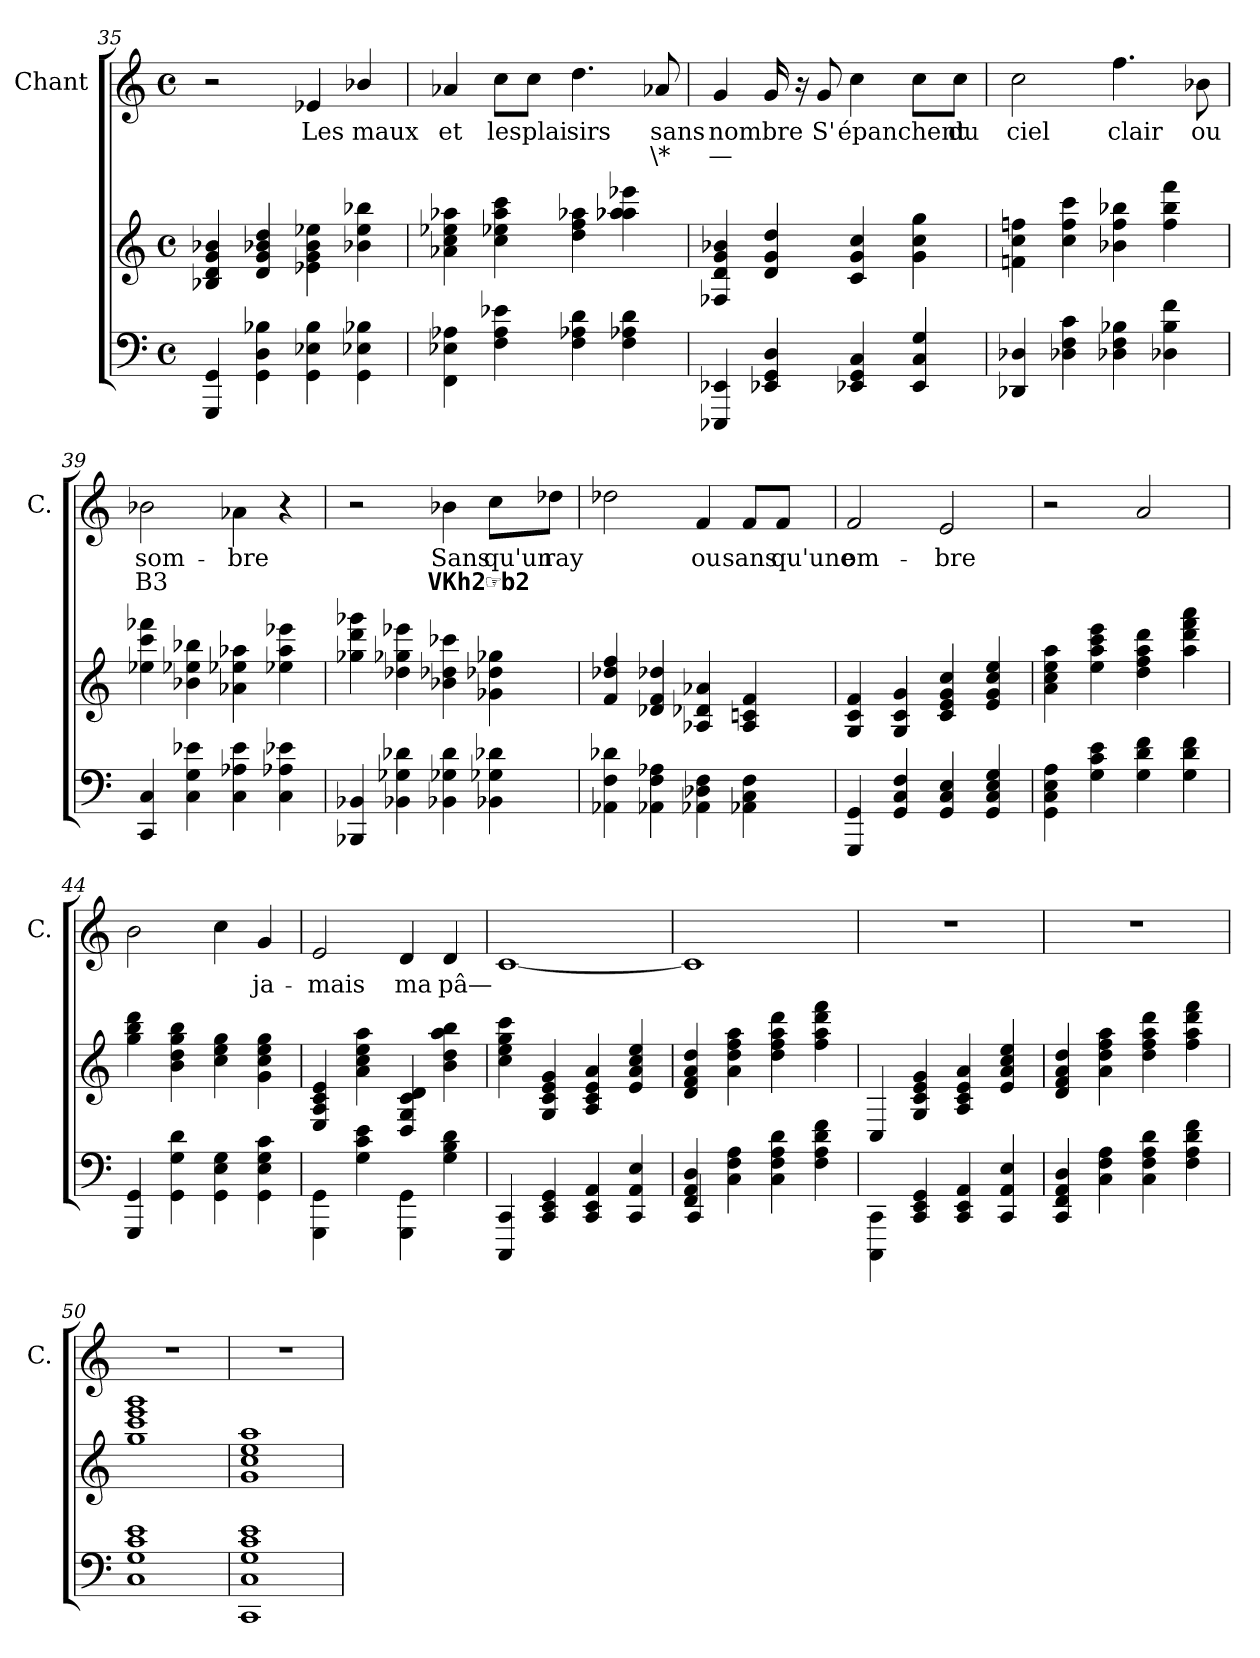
**kern	**kern	**kern	**text	**text
*part3	*part2	*part1	*part1	*part1
*staff3	*staff2	*staff1	*staff1	*staff1
*	*	*I"Chant	*	*
*	*	*I'C.	*	*
*clefF4	*clefG2	*clefG2	*	*
*k[]	*k[]	*k[]	*	*
*M4/4	*M4/4	*M4/4	*	*
*met(c)	*met(c)	*met(c)	*	*
=35	=35	=35	=35	=35
4GGi/ 4GGGi/	4b-Xj/ 4gj/ 4dj/ 4B-Xj/	2r	.	.
4GGi\ 4Di\ 4B-Xi\	4dj/ 4gj/ 4ddj/ 4b-Xj/	.	.	.
4GGi\ 4E-Xi\ 4B-i\	4e-Xj\ 4gj\ 4b-j\ 4ee-Xj\	4e-Xj/	Les	.
4GGi\ 4E-Xi\ 4B-Xi\	4b-Xj\ 4ee-j\ 4bb-Xj\	4b-Xj/	maux	.
!!LO:LB:g=z
=36	=36	=36	=36	=36
4FFi\ 4E-Xi\ 4A-Xi\	4a-Xj\ 4ccj\ 4ee-Xj\ 4aa-Xj\	4a-Xj/	et	.
4Fi\ 4A-i\ 4e-Xi\	4ccj\ 4ee-Xj\ 4aa-j\ 4cccj\	8ccj\L	les	.
.	.	8ccj\J	plai	.
4Fi\ 4A-Xi\ 4di\	4aa-Xj\ 4ffj\ 4ddj\	4.ddj\	sirs	.
4Fi\ 4A-Xi\ 4di\	4aa-Xj\ 4eee-Xj\ 4aa-Xj\	.	.	.
.	.	8a-Xj/	sans	\*
=37	=37	=37	=37	=37
4EE-Xi/ 4EEE-Xi/	4b-Xj/ 4gj/ 4dj/ 4F-Xj/	4gj/	nombre	—
4EE-Xi/ 4Di/ 4GGi/	4ddj/ 4gj/ 4dj/	16gj/	.	.
.	.	16r	.	.
.	.	8gj/	S'	.
4Ci/ 4GGi/ 4EE-Xi/	4ccj/ 4gj/ 4cj/	4ccj\	épanchent	.
4Gi/ 4Ci/ 4EE-i/	4gj\ 4ccj\ 4ggj\	8ccj\L	.	.
.	.	8ccj\J	du	.
=38	=38	=38	=38	=38
4D-Xi/ 4DD-Xi/	4fnj\ 4ccj\ 4ffnj\	2ccj\	ciel	.
4D-Xi\ 4Fi\ 4ci\	4ccj\ 4ffj\ 4cccj\	.	.	.
4D-Xi\ 4Fi\ 4B-Xi\	4b-Xj\ 4ffj\ 4bb-Xj\	4.ffj\	clair	.
4D-Xi\ 4B-i\ 4fi\	4ffj\ 4bb-j\ 4fffj\	.	.	.
.	.	8b-Xj\	ou	.
=39	=39	=39	=39	=39
4Ci/ 4CCi/	4ee-Xj\ 4cccj\ 4fff-Xj\	2b-Xj\	som-	B3
4Ci\ 4Gi\ 4e-Xi\	4b-Xj\ 4ee-Xj\ 4bb-Xj\	.	.	.
4Ci\ 4A-Xi\ 4e-i\	4a-Xj\ 4ee-Xj\ 4aa-Xj\	4a-Xj\	bre	.
4Ci\ 4A-Xi\ 4e-Xi\	4ee-Xj\ 4aa-j\ 4eee-Xj\	4r	.	.
=40	=40	=40	=40	=40
4BB-Xi/ 4BBB-Xi/	4gg-Xj\ 4ggg-Xj\ 4dddj\	2r	.	.
4BB-Xi\ 4G-Xi\ 4d-Xi\	4dd-Xj\ 4gg-Xj\ 4eee-Xj\	.	.	.
4BB-Xi\ 4G-Xi\ 4d-i\	4b-Xj\ 4dd-Xj\ 4ccc-Xj\	4b-Xj\	Sans	VKh2☞b2
4BB-Xi\ 4G-Xi\ 4d-Xi\	4g-Xj\ 4dd-Xj\ 4gg-Xj\	8ccj\L	qu'un	.
.	.	8dd-Xj\J	ray	.
!!LO:LB:g=z
=41	=41	=41	=41	=41
4AA-Xi\ 4Fi\ 4d-Xi\	4ffj/ 4dd-Xj/ 4fj/	2dd-Xj\	.	.
4AA-Xi\ 4Fi\ 4A-Xi\	4d-Xj/ 4dd-Xj/ 4fj/	.	.	.
4AA-Xi\ 4D-Xi\ 4Fi\	4a-Xj/ 4d-Xj/ 4A-Xj/	4fj/	ou	.
4AA-Xi\ 4Ci\ 4Fi\	4A-j/ 4fj/ 4cnj/	8fj/L	sans	.
.	.	8fj/J	qu'une	.
=42	=42	=42	=42	=42
4GGi/ 4GGGi/	4fj/ 4cj/ 4Gj/	2fj/	om-	.
4GGi/ 4Ci/ 4Fi/	4gj/ 4cj/ 4Gj/	.	.	.
4GGi/ 4Ci/ 4Ei/	4ccj/ 4gj/ 4ej/ 4cj/	2ej/	bre	.
4Gi/ 4Ei/ 4Ci/ 4GGi/	4eej/ 4ccj/ 4gj/ 4ej/	.	.	.
=43	=43	=43	=43	=43
4GGi\ 4Ci\ 4Ei\ 4Ai\	4aj\ 4ccj\ 4eej\ 4aaj\	2r	.	.
4Gi\ 4ci\ 4ei\	4eej\ 4aaj\ 4cccj\ 4eeej\	.	.	.
4Gi\ 4fi\ 4di\	4ddj\ 4ffj\ 4aaj\ 4dddj\	2aj/	.	.
4Gi\ 4fi\ 4di\	4aaj\ 4dddj\ 4fffj\ 4aaaj\	.	.	.
=44	=44	=44	=44	=44
4GGi/ 4GGGi/	4dddj\ 4bbj\ 4ggj\	2bj\	.	.
4GGi\ 4Gi\ 4di\	4bj\ 4ddj\ 4ggj\ 4bbj\	.	.	.
4GGi\ 4Ei\ 4Gi\	4ggj\ 4eej\ 4ccj\	4ccj\	.	.
4GGi\ 4Ei\ 4Gi\ 4ci\	4gj\ 4ccj\ 4ggj\ 4eej\	4gj/	ja-	.
=45	=45	=45	=45	=45
*	*^	*	*	*
4GGGi\ 4GGi\	1ryy	4ej/ 4cj/ 4Aj/ 4Ej/	2ej/	mais	.
4ei\ 4ci\ 4Gi\	.	4aj\ 4ccj\ 4eej\ 4aaj\	.	.	.
4GGGi\ 4GGi\	.	4dj/ 4cj/ 4Gj/ 4Dj/	4dj/	ma	.
4Gi\ 4di\ 4Bi\	.	4bj\ 4ddj\ 4aaj\ 4bbj\	4dj/	pâ—	.
*	*v	*v	*	*	*
!!LO:LB:g=z
=46	=46	=46	=46	=46
4CCi/ 4CCCi/	4ccj\ 4eej\ 4ggj\ 4cccj\	[1cj/	.	.
4CCi/ 4EEi/ 4GGi/	4gj/ 4ej/ 4cj/ 4Gj/	.	.	.
4CCi/ 4AAi/ 4EEi/	4Aj/ 4cj/ 4aj/ 4ej/	.	.	.
4Ei/ 4AAi/ 4CCi/	4eej/ 4ccj/ 4aj/ 4ej/	.	.	.
=47	=47	=47	=47	=47
*^	*	*	*	*
4FFi/ 4AAi/ 4Di/	4CCZ/	4dj/ 4fj/ 4aj/ 4ddj/	1cj/]	.	.
4Ci\ 4Fi\ 4Ai\	2.ryy	4aj\ 4ddj\ 4ffj\ 4aaj\	.	.	.
4Ci\ 4Fi\ 4Ai\ 4di\	.	4ddj\ 4ffj\ 4aaj\ 4dddj\	.	.	.
4Fi\ 4Ai\ 4di\ 4fi\	.	4ffj\ 4aaj\ 4dddj\ 4fffj\	.	.	.
*v	*v	*	*	*	*
=48	=48	=48	=48	=48
4CCCi\ 4CCi\	4Cj/	1r	.	.
4GGi/ 4EEi/ 4CCi/	4gj/ 4ej/ 4cj/ 4Gj/	.	.	.
4AAi/ 4EEi/ 4CCi/	4aj/ 4ej/ 4cj/ 4Aj/	.	.	.
4Ei/ 4AAi/ 4CCi/	4eej/ 4ccj/ 4aj/ 4ej/	.	.	.
=49	=49	=49	=49	=49
4Di/ 4AAi/ 4FFi/ 4CCi/	4dj/ 4ddj/ 4aj/ 4fj/	1r	.	.
4Ci\ 4Fi\ 4Ai\	4aj\ 4ddj\ 4ffj\ 4aaj\	.	.	.
4Ci\ 4Fi\ 4Ai\ 4di\	4ddj\ 4ffj\ 4aaj\ 4dddj\	.	.	.
4Fi\ 4Ai\ 4di\ 4fi\	4ffj\ 4aaj\ 4fffj\ 4dddj\	.	.	.
=50	=50	=50	=50	=50
1Ci/ 1Gi/ 1ci/ 1ei/	1ggj/ 1gggj/ 1eeej/ 1cccj/	1r	.	.
=51	=51	=51	=51	=51
1CCi/ 1Ci/ 1Gi/ 1ei/ 1ci/	1gj/ 1aaj/ 1eej/ 1ccj/	1r	.	.
=	=	=	=	=
*-	*-	*-	*-	*-
